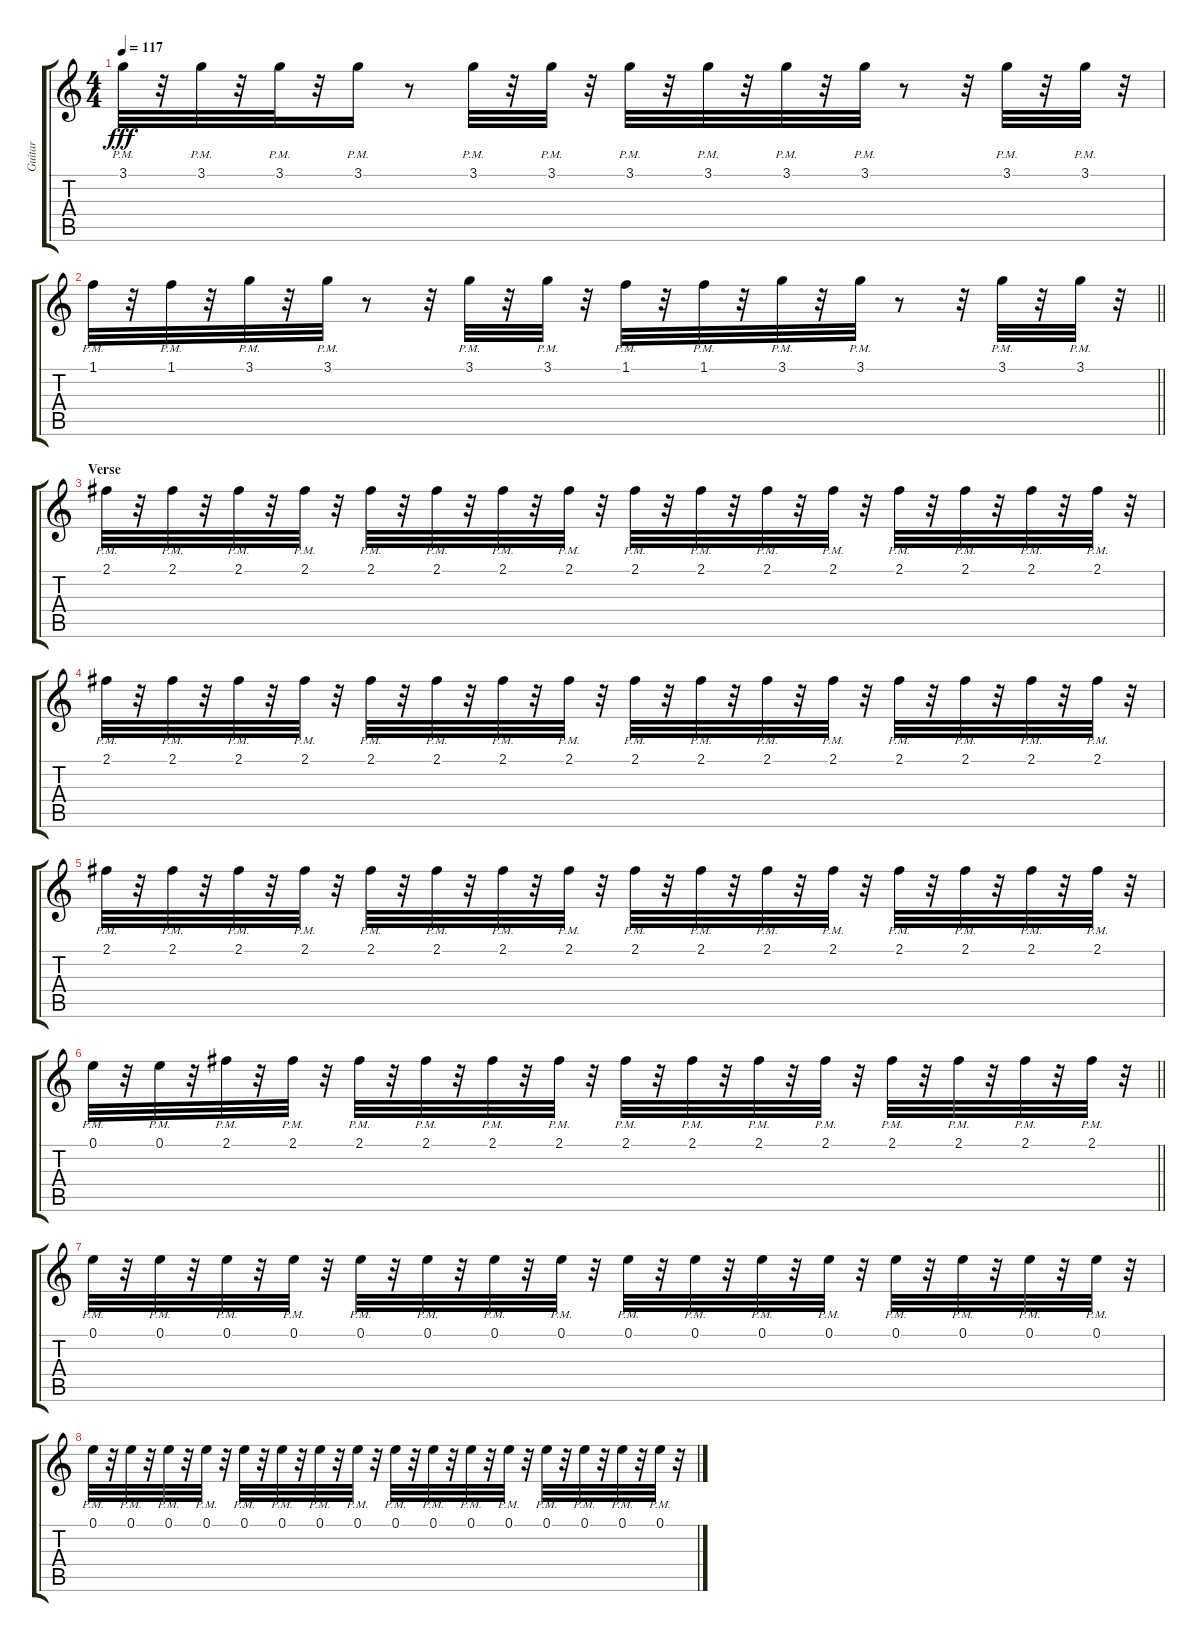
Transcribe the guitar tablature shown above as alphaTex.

\track ("Guitar" "Guitar") {instrument distortionguitar}
\staff {score tabs}
\tuning (E4 B3 G3 D3 A2 E2) {hide}
\ts (4 4)
\tempo 117
\clef g2
\ks c
3.1{pm}.32{dy fff} r.32 3.1{pm}.32 r.32 3.1{pm}.32 r.32 3.1{pm}.16 r.8 3.1{pm}.32 r.32 3.1{pm}.32 r.32 3.1{pm}.32 r.32 3.1{pm}.32 r.32 3.1{pm}.32 r.32 3.1{pm}.32 r.8 r.32 3.1{pm}.32 r.32 3.1{pm}.32 r.32 |
\barLineRight lightlight
1.1{pm}.32 r.32 1.1{pm}.32 r.32 3.1{pm}.32 r.32 3.1{pm}.32 r.8 r.32 3.1{pm}.32 r.32 3.1{pm}.32 r.32 1.1{pm}.32 r.32 1.1{pm}.32 r.32 3.1{pm}.32 r.32 3.1{pm}.32 r.8 r.32 3.1{pm}.32 r.32 3.1{pm}.32 r.32 |
\section ("" "Verse")
2.1{pm}.32 r.32 2.1{pm}.32 r.32 2.1{pm}.32 r.32 2.1{pm}.32 r.32 2.1{pm}.32 r.32 2.1{pm}.32 r.32 2.1{pm}.32 r.32 2.1{pm}.32 r.32 2.1{pm}.32 r.32 2.1{pm}.32 r.32 2.1{pm}.32 r.32 2.1{pm}.32 r.32 2.1{pm}.32 r.32 2.1{pm}.32 r.32 2.1{pm}.32 r.32 2.1{pm}.32 r.32 |
2.1{pm}.32 r.32 2.1{pm}.32 r.32 2.1{pm}.32 r.32 2.1{pm}.32 r.32 2.1{pm}.32 r.32 2.1{pm}.32 r.32 2.1{pm}.32 r.32 2.1{pm}.32 r.32 2.1{pm}.32 r.32 2.1{pm}.32 r.32 2.1{pm}.32 r.32 2.1{pm}.32 r.32 2.1{pm}.32 r.32 2.1{pm}.32 r.32 2.1{pm}.32 r.32 2.1{pm}.32 r.32 |
2.1{pm}.32 r.32 2.1{pm}.32 r.32 2.1{pm}.32 r.32 2.1{pm}.32 r.32 2.1{pm}.32 r.32 2.1{pm}.32 r.32 2.1{pm}.32 r.32 2.1{pm}.32 r.32 2.1{pm}.32 r.32 2.1{pm}.32 r.32 2.1{pm}.32 r.32 2.1{pm}.32 r.32 2.1{pm}.32 r.32 2.1{pm}.32 r.32 2.1{pm}.32 r.32 2.1{pm}.32 r.32 |
\barLineRight lightlight
0.1{pm}.32 r.32 0.1{pm}.32 r.32 2.1{pm}.32 r.32 2.1{pm}.32 r.32 2.1{pm}.32 r.32 2.1{pm}.32 r.32 2.1{pm}.32 r.32 2.1{pm}.32 r.32 2.1{pm}.32 r.32 2.1{pm}.32 r.32 2.1{pm}.32 r.32 2.1{pm}.32 r.32 2.1{pm}.32 r.32 2.1{pm}.32 r.32 2.1{pm}.32 r.32 2.1{pm}.32 r.32 |
0.1{pm}.32 r.32 0.1{pm}.32 r.32 0.1{pm}.32 r.32 0.1{pm}.32 r.32 0.1{pm}.32 r.32 0.1{pm}.32 r.32 0.1{pm}.32 r.32 0.1{pm}.32 r.32 0.1{pm}.32 r.32 0.1{pm}.32 r.32 0.1{pm}.32 r.32 0.1{pm}.32 r.32 0.1{pm}.32 r.32 0.1{pm}.32 r.32 0.1{pm}.32 r.32 0.1{pm}.32 r.32 |
0.1{pm}.32 r.32 0.1{pm}.32 r.32 0.1{pm}.32 r.32 0.1{pm}.32 r.32 0.1{pm}.32 r.32 0.1{pm}.32 r.32 0.1{pm}.32 r.32 0.1{pm}.32 r.32 0.1{pm}.32 r.32 0.1{pm}.32 r.32 0.1{pm}.32 r.32 0.1{pm}.32 r.32 0.1{pm}.32 r.32 0.1{pm}.32 r.32 0.1{pm}.32 r.32 0.1{pm}.32 r.32
